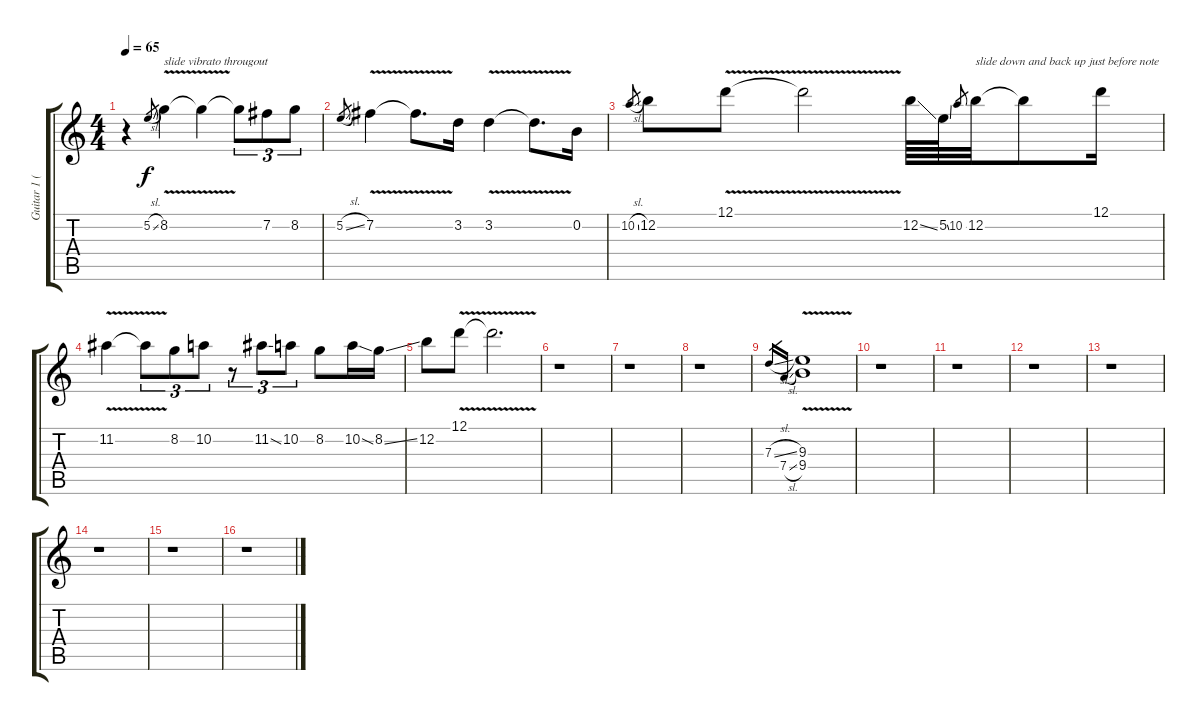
\track ("Guitar 1 (slide)" "Guitar 1 (") {instrument overdrivenguitar}
\staff {score tabs}
\tuning (D4 B3 G3 D3 G2 D2) {hide}
\ts (4 4)
\tempo 65
\clef g2
\ks c
r.4{dy f instrument overdrivenguitar} 5.2{sl}.8{gr} 8.2{v}.4{txt "slide vibrato througout"} 8.2{t}.4 8.2{t}.8{tu (3 2)} 7.2.8{tu (3 2)} 8.2.8{tu (3 2)} |
5.2{sl}.8{gr} 7.2{v}.4 7.2{t}.8{d} 3.2.16 3.2{v}.4 3.2{t}.8{d} 0.2.16 |
10.2{sl}.8{gr} 12.2.8 12.1{v}.8 12.1{t}.2 12.2{ss}.64 5.2{ss}.64 10.2.8{gr} 12.2.32{txt "slide down and back up just before note"} 12.2{t}.8 12.1.16 |
11.2{v}.4 11.2{t}.8{tu (3 2)} 8.2.8{tu (3 2)} 10.2.8{tu (3 2)} r.8{tu (3 2)} 11.2{ss}.8{tu (3 2)} 10.2.8{tu (3 2)} 8.2.8 10.2{ss}.16 8.2{ss}.16 |
12.2.8 12.1{v}.8 12.1{t}.2{d} |
r.1 |
r.1 |
r.1 |
7.3{sl}.16{gr} 7.4{sl}.16{gr} (9.3{v} 9.4{v}).1 |
r.1 |
r.1 |
r.1 |
r.1 |
r.1 |
r.1 |
r.1
